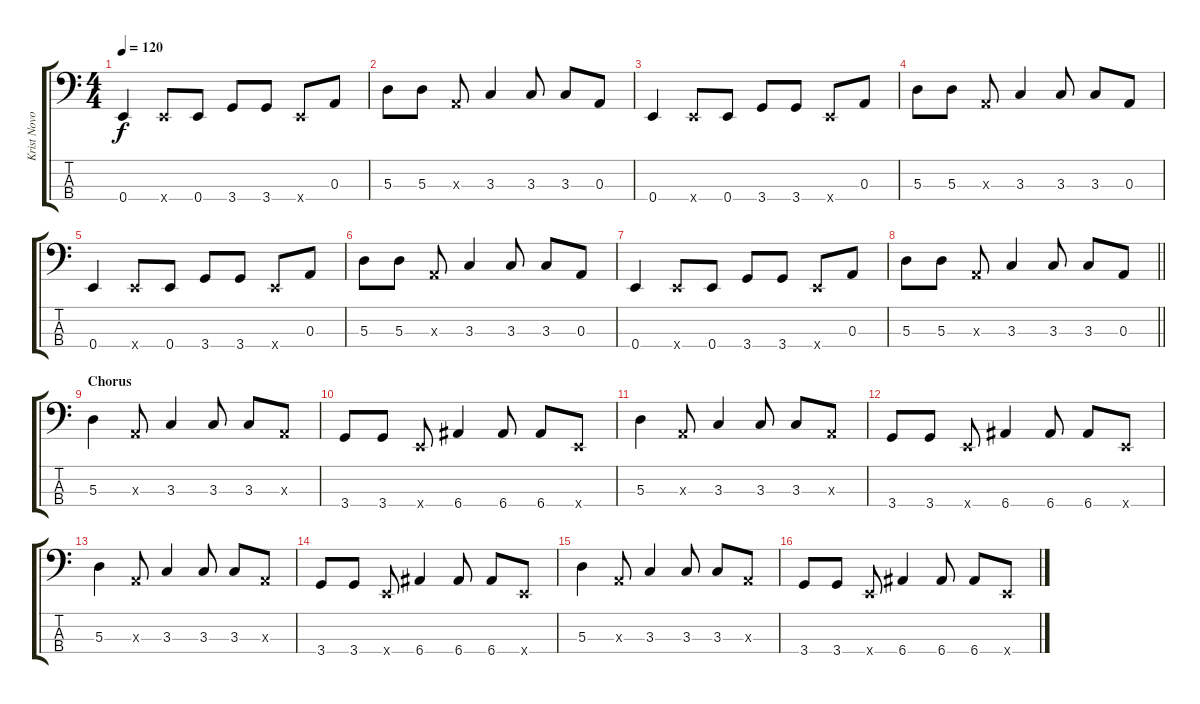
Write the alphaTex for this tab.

\track ("Krist Novoselic - Bass" "Krist Novo") {instrument electricbassfinger}
\staff {score tabs}
\tuning (G2 D2 A1 E1) {hide}
\ts (4 4)
\section ("" "")
\tempo 120
\clef f4
\ks c
0.4.4{dy f} 0.4{x}.8 0.4.8 3.4.8 3.4.8 0.4{x}.8 0.3.8 |
5.3.8 5.3.8 0.3{x}.8 3.3.4 3.3.8 3.3.8 0.3.8 |
0.4.4 0.4{x}.8 0.4.8 3.4.8 3.4.8 0.4{x}.8 0.3.8 |
5.3.8 5.3.8 0.3{x}.8 3.3.4 3.3.8 3.3.8 0.3.8 |
0.4.4 0.4{x}.8 0.4.8 3.4.8 3.4.8 0.4{x}.8 0.3.8 |
5.3.8 5.3.8 0.3{x}.8 3.3.4 3.3.8 3.3.8 0.3.8 |
0.4.4 0.4{x}.8 0.4.8 3.4.8 3.4.8 0.4{x}.8 0.3.8 |
\barLineRight lightlight
5.3.8 5.3.8 0.3{x}.8 3.3.4 3.3.8 3.3.8 0.3.8 |
\section ("" "Chorus")
5.3.4 0.3{x}.8 3.3.4 3.3.8 3.3.8 0.3{x}.8 |
3.4.8 3.4.8 0.4{x}.8 6.4.4 6.4.8 6.4.8 0.4{x}.8 |
5.3.4 0.3{x}.8 3.3.4 3.3.8 3.3.8 0.3{x}.8 |
3.4.8 3.4.8 0.4{x}.8 6.4.4 6.4.8 6.4.8 0.4{x}.8 |
5.3.4 0.3{x}.8 3.3.4 3.3.8 3.3.8 0.3{x}.8 |
3.4.8 3.4.8 0.4{x}.8 6.4.4 6.4.8 6.4.8 0.4{x}.8 |
5.3.4 0.3{x}.8 3.3.4 3.3.8 3.3.8 0.3{x}.8 |
3.4.8 3.4.8 0.4{x}.8 6.4.4 6.4.8 6.4.8 0.4{x}.8
